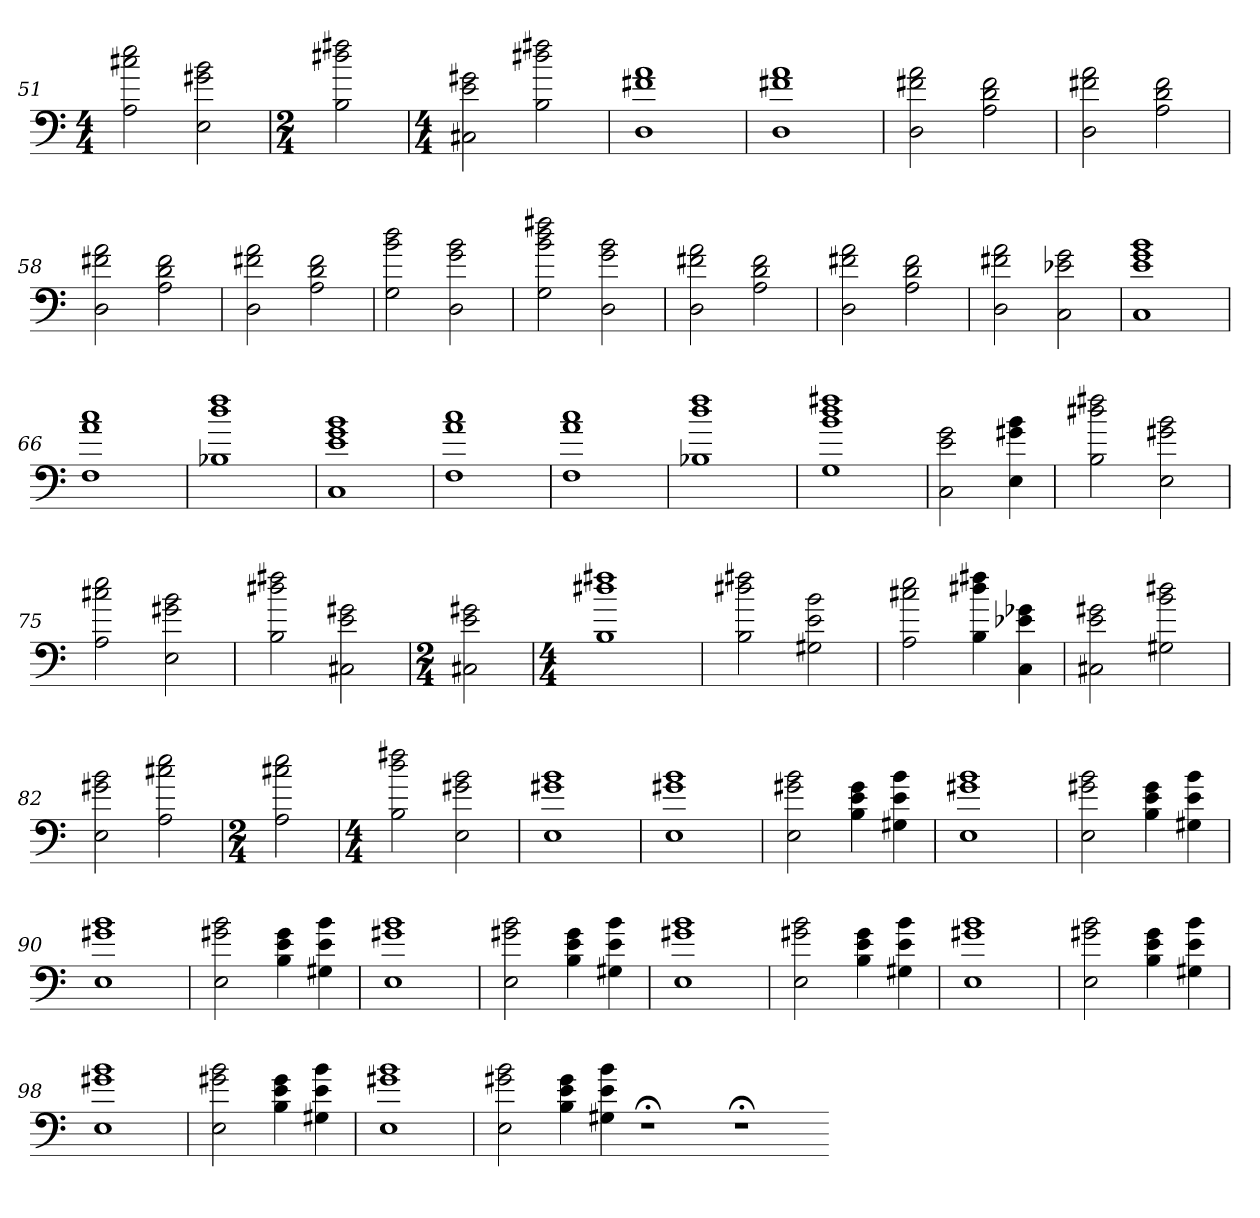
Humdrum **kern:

**kern
*part1
*staff1
*M4/4
=51
2A 2cc#X 2ee
2E 2g#X 2b
=52
*M2/4
2B 2dd#X 2ff#X
=53
*M4/4
2C#X 2e 2g#X
2B 2dd#X 2ff#X
=54
1D 1f#X 1a
=55
1D 1f#X 1a
=56
2D 2f#X 2a
2A 2d 2f#
=57
2D 2f#X 2a
2A 2d 2f#
=58
2D 2f#X 2a
2A 2d 2f#
=59
2D 2f#X 2a
2A 2d 2f#
=60
2G 2b 2dd
2D 2g 2b
=61
2G 2b 2dd 2ff#X
2D 2g 2b
=62
2D 2f#X 2a
2A 2d 2f#
=63
2D 2f#X 2a
2A 2d 2f#
=64
2D 2f#X 2a
2C 2e-X 2g
=65
1C 1e 1g 1b
=66
1F 1a 1cc
=67
1B-X 1dd 1ff
=68
1C 1e 1g 1b
=69
1F 1a 1cc
=70
1F 1a 1cc
=71
1B-X 1dd 1ff
=72
1G 1b 1dd 1ff#X
=73
2C 2e 2g
4E 4g#X 4b
=74
2B 2dd#X 2ff#X
2E 2g#X 2b
=75
2A 2cc#X 2ee
2E 2g#X 2b
=76
2B 2dd#X 2ff#X
2C#X 2e 2g#X
=77
*M2/4
2C#X 2e 2g#X
=78
*M4/4
1B 1dd#X 1ff#X
=79
2B 2dd#X 2ff#X
2G#X 2e 2b
=80
2A 2cc#X 2ee
4B 4dd#X 4ff#X
4C 4e-X 4g-X
=81
2C#X 2e 2g#X
2G#X 2b 2dd#X
=82
2E 2g#X 2b
2A 2cc#X 2ee
=83
*M2/4
2A 2cc#X 2ee
=84
*M4/4
2B 2dd 2ff#X
2E 2g#X 2b
=85
1E 1g#X 1b
=86
1E 1g#X 1b
=87
2E 2g#X 2b
4B 4e 4g#
4G#X 4e 4b
=88
1E 1g#X 1b
=89
2E 2g#X 2b
4B 4e 4g#
4G#X 4e 4b
=90
1E 1g#X 1b
=91
2E 2g#X 2b
4B 4e 4g#
4G#X 4e 4b
=92
1E 1g#X 1b
=93
2E 2g#X 2b
4B 4e 4g#
4G#X 4e 4b
=94
1E 1g#X 1b
=95
2E 2g#X 2b
4B 4e 4g#
4G#X 4e 4b
=96
1E 1g#X 1b
=97
2E 2g#X 2b
4B 4e 4g#
4G#X 4e 4b
=98
1E 1g#X 1b
=99
2E 2g#X 2b
4B 4e 4g#
4G#X 4e 4b
=100
1E 1g#X 1b
=101
2E 2g#X 2b
4B 4e 4g#
4G#X 4e 4b
1r;<
1r;<
=-
*-
